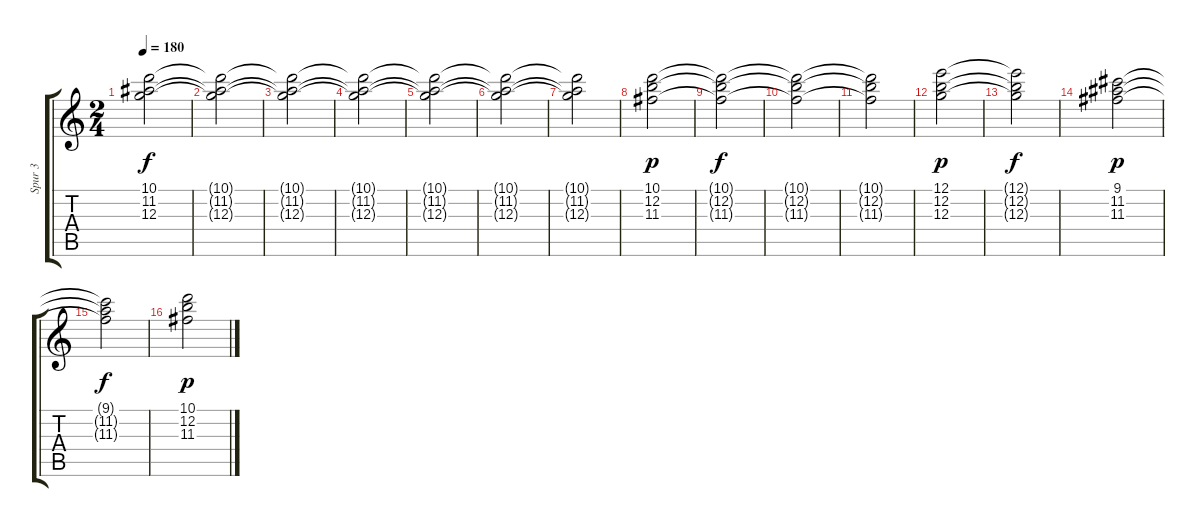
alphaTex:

\track ("Spur 3" "Spur 3") {instrument acousticguitarnylon}
\staff {score tabs}
\tuning (E4 B3 G3 D3 A2 E2) {hide}
\ts (2 4)
\tempo 180
\clef g2
\ks c
(10.1{t} 11.2{t} 12.3{t}).2{dy f} |
(10.1{t} 11.2{t} 12.3{t}).2 |
(10.1{t} 11.2{t} 12.3{t}).2 |
(10.1{t} 11.2{t} 12.3{t}).2 |
(10.1{t} 11.2{t} 12.3{t}).2 |
(10.1{t} 11.2{t} 12.3{t}).2 |
(10.1{t} 11.2{t} 12.3{t}).2 |
(10.1 12.2 11.3).2{dy p} |
(10.1{t} 12.2{t} 11.3{t}).2{dy f} |
(10.1{t} 12.2{t} 11.3{t}).2 |
(10.1{t} 12.2{t} 11.3{t}).2 |
(12.1 12.2 12.3).2{dy p} |
(12.1{t} 12.2{t} 12.3{t}).2{dy f} |
(9.1 11.2 11.3).2{dy p} |
(9.1{t} 11.2{t} 11.3{t}).2{dy f} |
(10.1 12.2 11.3).2{dy p}
